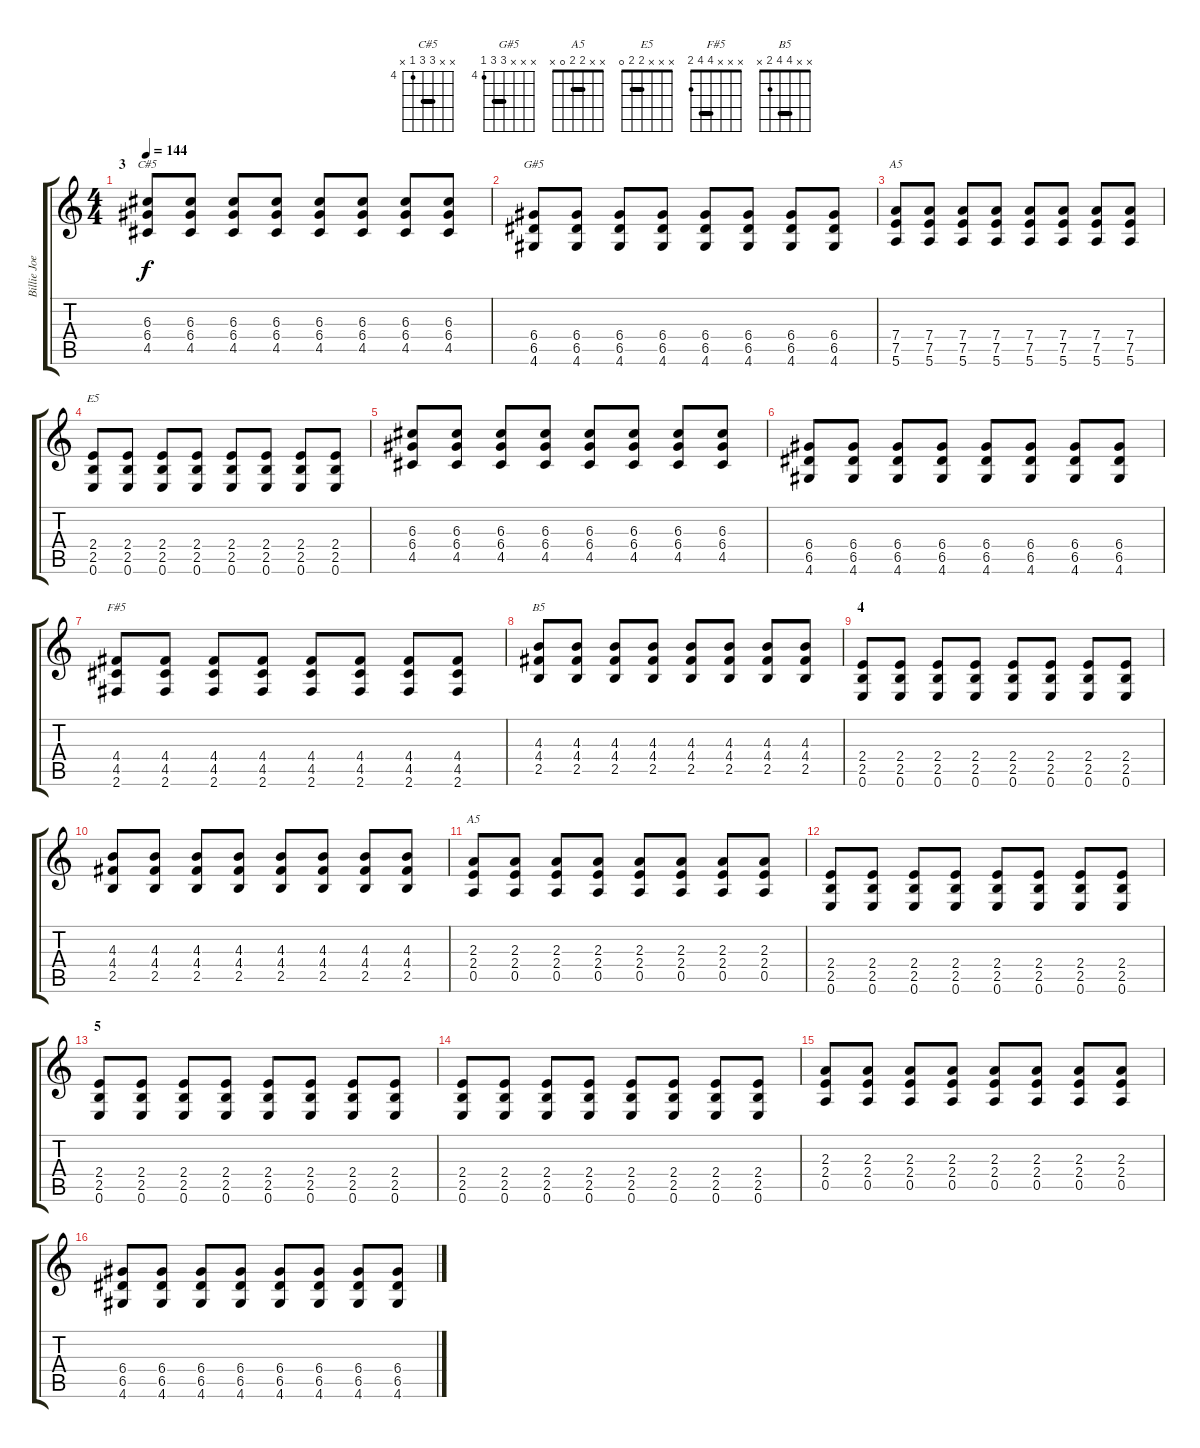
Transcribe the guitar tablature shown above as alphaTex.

\track ("Billie Joe" "Billie Joe") {instrument electricguitarclean}
\staff {score tabs}
\tuning (E4 B3 G3 D3 A2 E2) {hide}
\chord ("C#5" x x 6 6 4 x) {firstfret 4 barre 6}
\chord ("G#5" x x x 6 6 4) {firstfret 4 barre 6}
\chord ("A5" x x x 7 7 5) {firstfret 5 barre 7}
\chord ("E5" x x x 2 2 0) {barre 2}
\chord ("F#5" x x x 4 4 2) {barre 4}
\chord ("B5" x x 4 4 2 x) {barre 4}
\chord ("A5" x x 2 2 0 x) {barre 2}
\ts (4 4)
\section ("" "3")
\tempo 144
\clef g2
\ks c
(6.3 6.4 4.5).8{ch "C#5" dy f} (6.3 6.4 4.5).8 (6.3 6.4 4.5).8 (6.3 6.4 4.5).8 (6.3 6.4 4.5).8 (6.3 6.4 4.5).8 (6.3 6.4 4.5).8 (6.3 6.4 4.5).8 |
(6.4 6.5 4.6).8{ch "G#5"} (6.4 6.5 4.6).8 (6.4 6.5 4.6).8 (6.4 6.5 4.6).8 (6.4 6.5 4.6).8 (6.4 6.5 4.6).8 (6.4 6.5 4.6).8 (6.4 6.5 4.6).8 |
(7.4 7.5 5.6).8{ch "A5"} (7.4 7.5 5.6).8 (7.4 7.5 5.6).8 (7.4 7.5 5.6).8 (7.4 7.5 5.6).8 (7.4 7.5 5.6).8 (7.4 7.5 5.6).8 (7.4 7.5 5.6).8 |
(2.4 2.5 0.6).8{ch "E5"} (2.4 2.5 0.6).8 (2.4 2.5 0.6).8 (2.4 2.5 0.6).8 (2.4 2.5 0.6).8 (2.4 2.5 0.6).8 (2.4 2.5 0.6).8 (2.4 2.5 0.6).8 |
(6.3 6.4 4.5).8 (6.3 6.4 4.5).8 (6.3 6.4 4.5).8 (6.3 6.4 4.5).8 (6.3 6.4 4.5).8 (6.3 6.4 4.5).8 (6.3 6.4 4.5).8 (6.3 6.4 4.5).8 |
(6.4 6.5 4.6).8 (6.4 6.5 4.6).8 (6.4 6.5 4.6).8 (6.4 6.5 4.6).8 (6.4 6.5 4.6).8 (6.4 6.5 4.6).8 (6.4 6.5 4.6).8 (6.4 6.5 4.6).8 |
(4.4 4.5 2.6).8{ch "F#5"} (4.4 4.5 2.6).8 (4.4 4.5 2.6).8 (4.4 4.5 2.6).8 (4.4 4.5 2.6).8 (4.4 4.5 2.6).8 (4.4 4.5 2.6).8 (4.4 4.5 2.6).8 |
(4.3 4.4 2.5).8{ch "B5"} (4.3 4.4 2.5).8 (4.3 4.4 2.5).8 (4.3 4.4 2.5).8 (4.3 4.4 2.5).8 (4.3 4.4 2.5).8 (4.3 4.4 2.5).8 (4.3 4.4 2.5).8 |
\section ("" "4")
(2.4 2.5 0.6).8 (2.4 2.5 0.6).8 (2.4 2.5 0.6).8 (2.4 2.5 0.6).8 (2.4 2.5 0.6).8 (2.4 2.5 0.6).8 (2.4 2.5 0.6).8 (2.4 2.5 0.6).8 |
(4.3 4.4 2.5).8 (4.3 4.4 2.5).8 (4.3 4.4 2.5).8 (4.3 4.4 2.5).8 (4.3 4.4 2.5).8 (4.3 4.4 2.5).8 (4.3 4.4 2.5).8 (4.3 4.4 2.5).8 |
(2.3 2.4 0.5).8{ch "A5"} (2.3 2.4 0.5).8 (2.3 2.4 0.5).8 (2.3 2.4 0.5).8 (2.3 2.4 0.5).8 (2.3 2.4 0.5).8 (2.3 2.4 0.5).8 (2.3 2.4 0.5).8 |
(2.4 2.5 0.6).8 (2.4 2.5 0.6).8 (2.4 2.5 0.6).8 (2.4 2.5 0.6).8 (2.4 2.5 0.6).8 (2.4 2.5 0.6).8 (2.4 2.5 0.6).8 (2.4 2.5 0.6).8 |
\section ("" "5")
(2.4 2.5 0.6).8 (2.4 2.5 0.6).8 (2.4 2.5 0.6).8 (2.4 2.5 0.6).8 (2.4 2.5 0.6).8 (2.4 2.5 0.6).8 (2.4 2.5 0.6).8 (2.4 2.5 0.6).8 |
(2.4 2.5 0.6).8 (2.4 2.5 0.6).8 (2.4 2.5 0.6).8 (2.4 2.5 0.6).8 (2.4 2.5 0.6).8 (2.4 2.5 0.6).8 (2.4 2.5 0.6).8 (2.4 2.5 0.6).8 |
(2.3 2.4 0.5).8 (2.3 2.4 0.5).8 (2.3 2.4 0.5).8 (2.3 2.4 0.5).8 (2.3 2.4 0.5).8 (2.3 2.4 0.5).8 (2.3 2.4 0.5).8 (2.3 2.4 0.5).8 |
(6.4 6.5 4.6).8 (6.4 6.5 4.6).8 (6.4 6.5 4.6).8 (6.4 6.5 4.6).8 (6.4 6.5 4.6).8 (6.4 6.5 4.6).8 (6.4 6.5 4.6).8 (6.4 6.5 4.6).8
